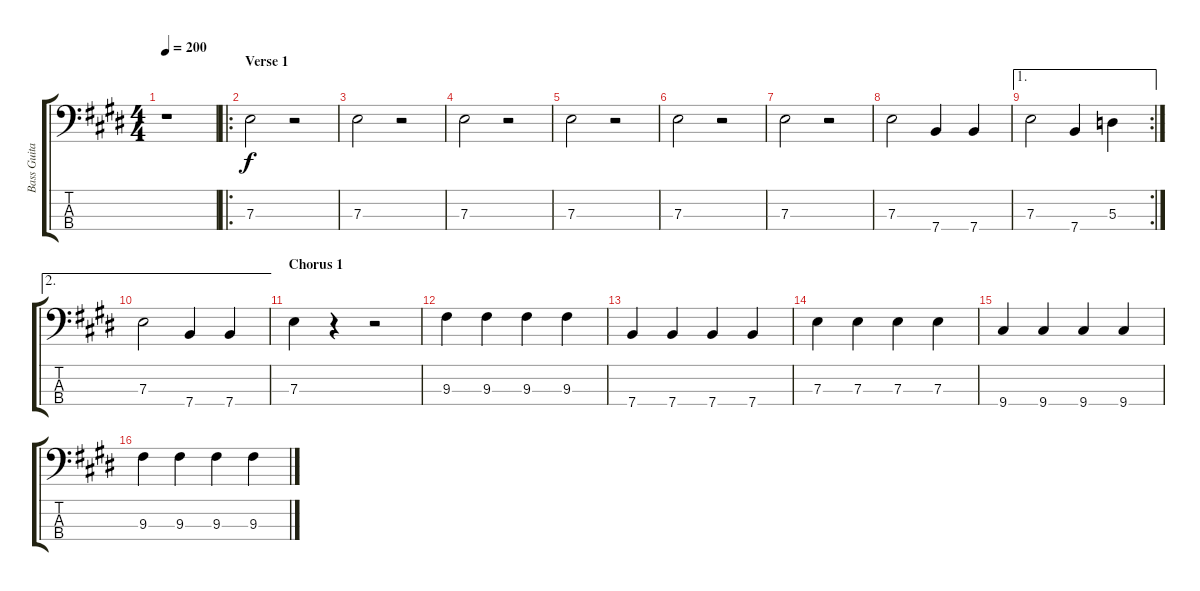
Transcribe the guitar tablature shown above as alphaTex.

\track ("Bass Guitar" "Bass Guita") {instrument acousticbass}
\staff {score tabs}
\tuning (G2 D2 A1 E1) {hide}
\ts (4 4)
\section ("" "")
\tempo 200
\clef f4
\ks e
r.1{dy f instrument acousticbass} |
\ro
\section ("" "Verse 1")
7.3.2 r.2 |
7.3.2 r.2 |
7.3.2 r.2 |
7.3.2 r.2 |
7.3.2 r.2 |
7.3.2 r.2 |
7.3.2 7.4.4 7.4.4 |
\ae 1
\rc 2
7.3.2 7.4.4 5.3.4 |
\ae 2
7.3.2 7.4.4 7.4.4 |
\section ("" "Chorus 1")
7.3.4 r.4 r.2 |
9.3.4 9.3.4 9.3.4 9.3.4 |
7.4.4 7.4.4 7.4.4 7.4.4 |
7.3.4 7.3.4 7.3.4 7.3.4 |
9.4.4 9.4.4 9.4.4 9.4.4 |
9.3.4 9.3.4 9.3.4 9.3.4
